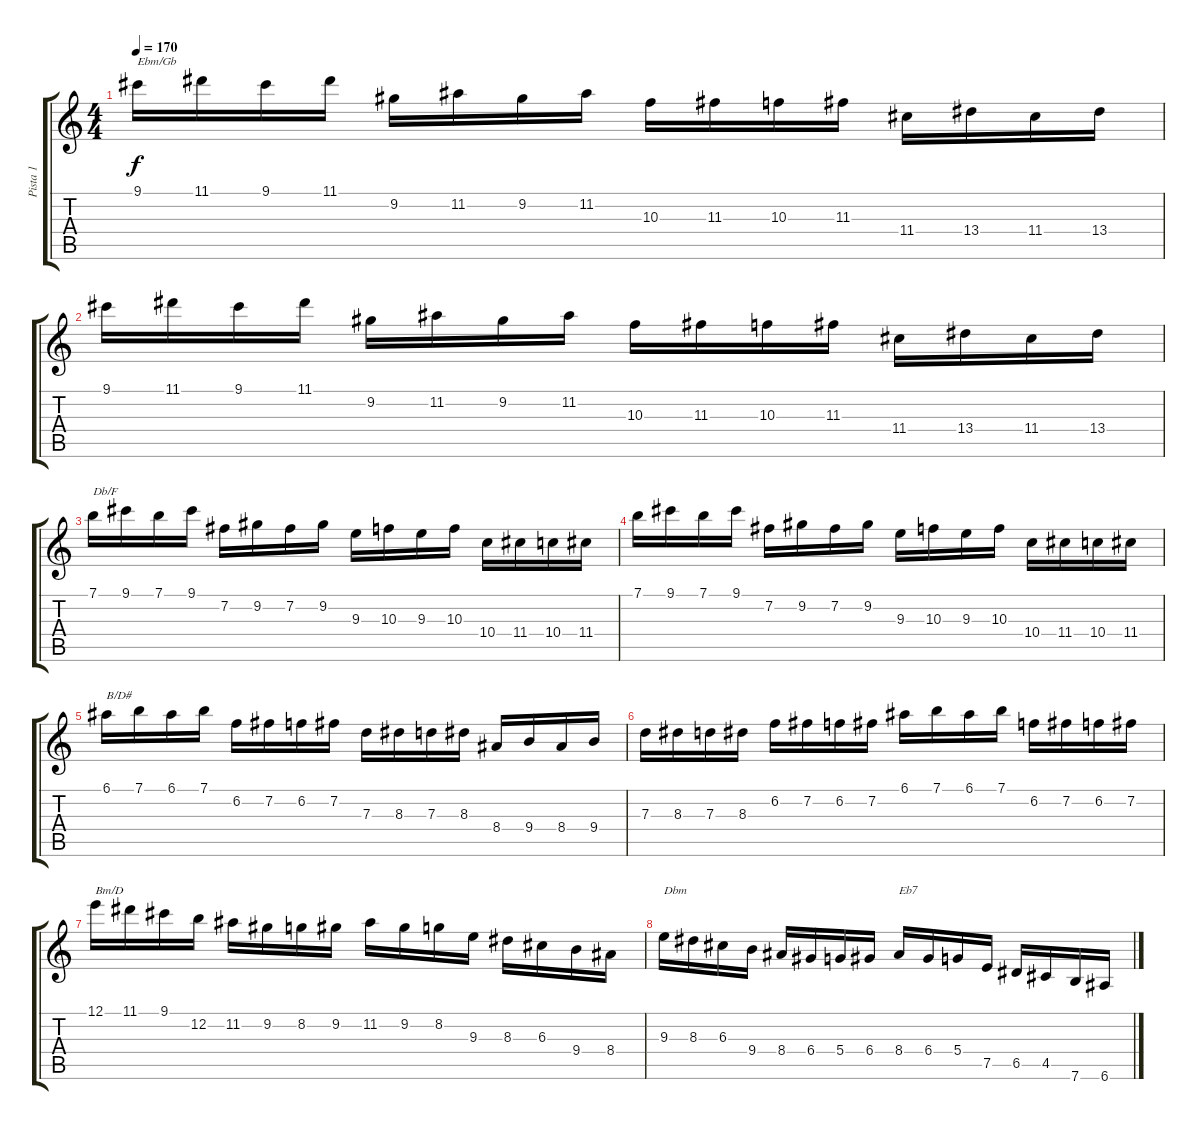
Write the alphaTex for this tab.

\track ("Pista 1" "Pista 1") {instrument distortionguitar}
\staff {score tabs}
\tuning (E4 B3 G3 D3 A2 E2) {hide}
\ts (4 4)
\tempo 170
\clef g2
\ks c
9.1.16{txt "Ebm/Gb" dy f} 11.1.16 9.1.16 11.1.16 9.2.16 11.2.16 9.2.16 11.2.16 10.3.16 11.3.16 10.3.16 11.3.16 11.4.16 13.4.16 11.4.16 13.4.16 |
9.1.16 11.1.16 9.1.16 11.1.16 9.2.16 11.2.16 9.2.16 11.2.16 10.3.16 11.3.16 10.3.16 11.3.16 11.4.16 13.4.16 11.4.16 13.4.16 |
7.1.16{txt "Db/F"} 9.1.16 7.1.16 9.1.16 7.2.16 9.2.16 7.2.16 9.2.16 9.3.16 10.3.16 9.3.16 10.3.16 10.4.16 11.4.16 10.4.16 11.4.16 |
7.1.16 9.1.16 7.1.16 9.1.16 7.2.16 9.2.16 7.2.16 9.2.16 9.3.16 10.3.16 9.3.16 10.3.16 10.4.16 11.4.16 10.4.16 11.4.16 |
6.1.16{txt "B/D#"} 7.1.16 6.1.16 7.1.16 6.2.16 7.2.16 6.2.16 7.2.16 7.3.16 8.3.16 7.3.16 8.3.16 8.4.16 9.4.16 8.4.16 9.4.16 |
7.3.16 8.3.16 7.3.16 8.3.16 6.2.16 7.2.16 6.2.16 7.2.16 6.1.16 7.1.16 6.1.16 7.1.16 6.2.16 7.2.16 6.2.16 7.2.16 |
12.1.16{txt "Bm/D"} 11.1.16 9.1.16 12.2.16 11.2.16 9.2.16 8.2.16 9.2.16 11.2.16 9.2.16 8.2.16 9.3.16 8.3.16 6.3.16 9.4.16 8.4.16 |
9.3.16{txt "Dbm"} 8.3.16 6.3.16 9.4.16 8.4.16 6.4.16 5.4.16 6.4.16 8.4.16{txt "Eb7"} 6.4.16 5.4.16 7.5.16 6.5.16 4.5.16 7.6.16 6.6.16
